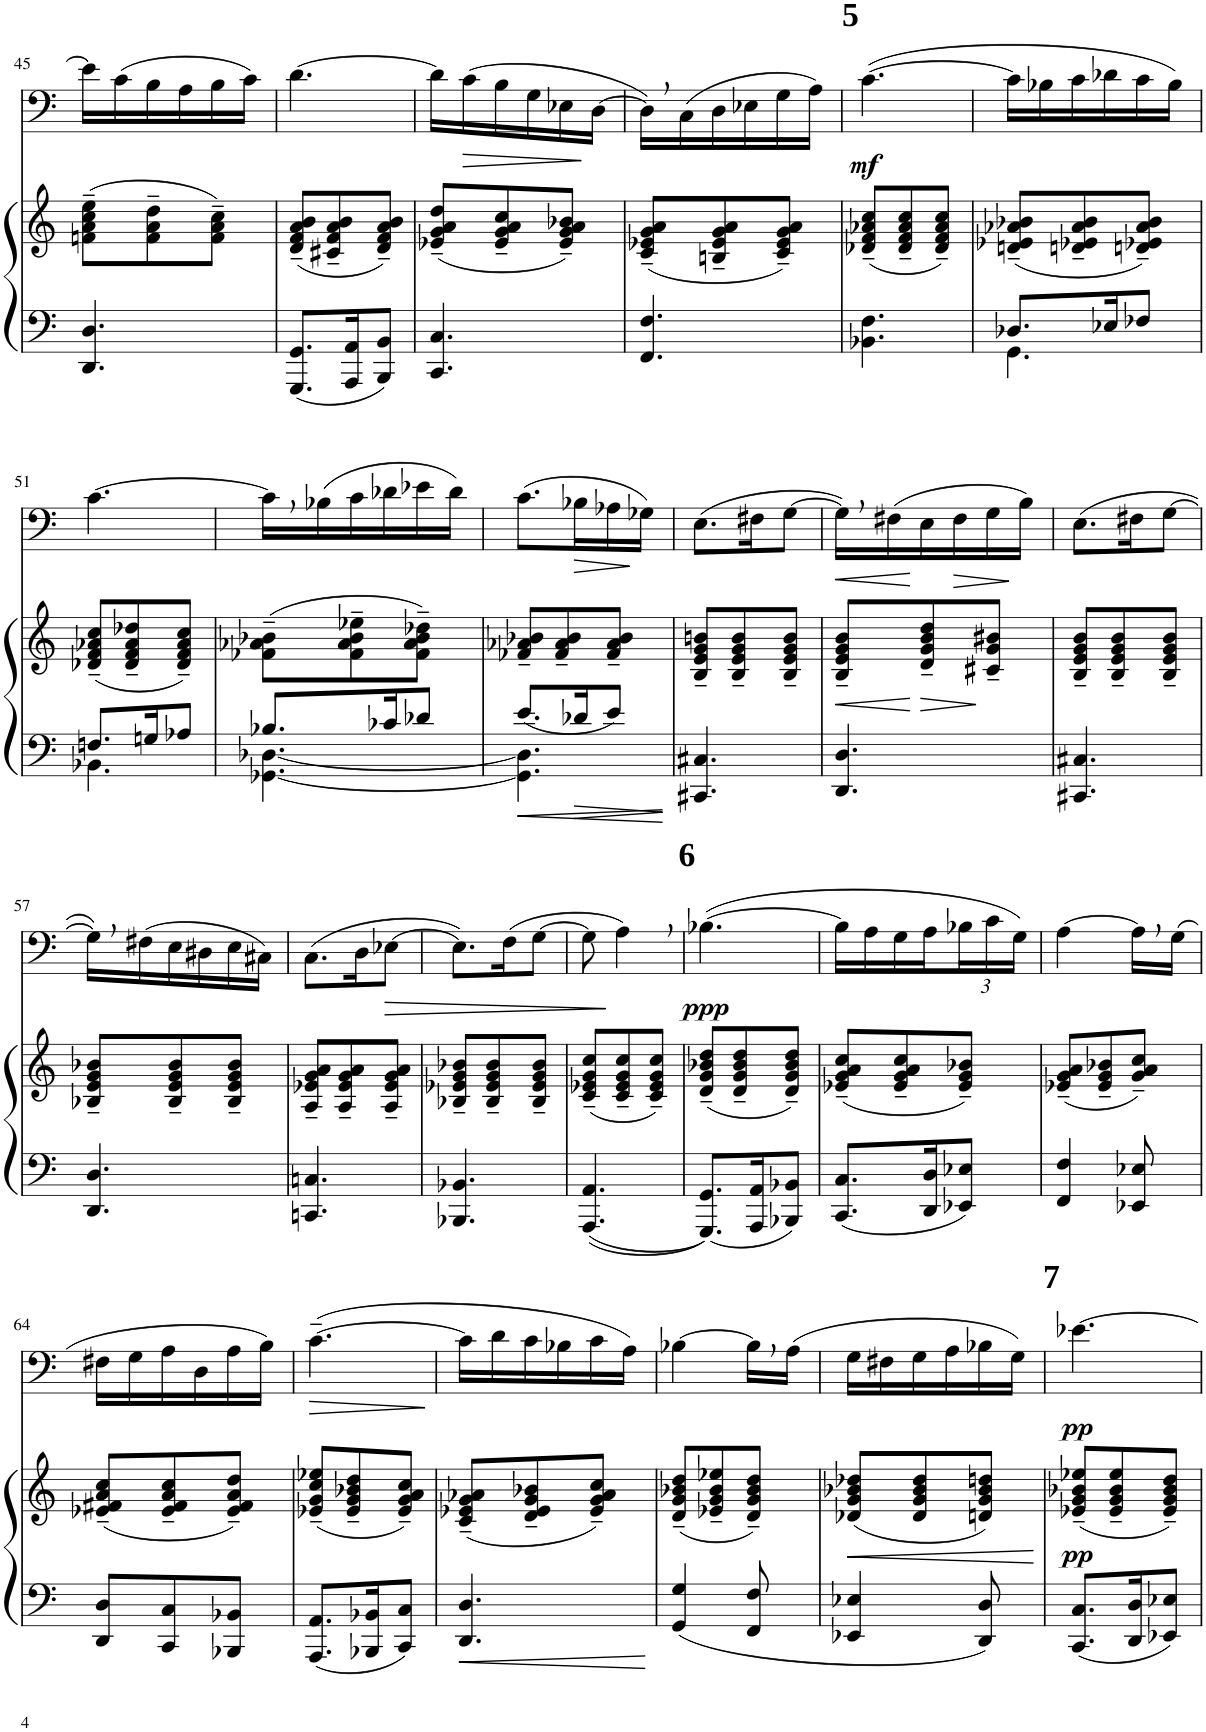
**kern	**kern	**dynam	**kern	**dynam
*part2	*part2	*part2	*part1	*part1
*staff3	*staff2	*staff2/3	*staff1	*staff1
*I"Piano	*	*	*I"Alto Saxophone	*
*I'Pno	*	*	*I'A Sax	*
!!LO:PB:g=z
*clefF4	*clefG2	*	*clefF4	*
*	*	*	*ITrd5c9	*
*k[]	*k[]	*	*k[]	*
*M3/8	*M3/8	*	*M3/8	*
=45	=45	=45	=45	=45
4.DD/ 4.D/	(8fn\~ 8a\~ 8cc\~ 8ee\~L	.	16e\LL]	.
.	.	.	(16c\	.
.	8f\~ 8a\~ 8dd\~	.	16B\	.
.	.	.	16A\	.
.	8f\~ 8a\~ 8cc\~J)	.	16B\	.
.	.	.	16c\JJ)	.
=46	=46	=46	=46	=46
8.GGG/ 8.GG/L	(8d/~ 8f/~ 8a/~ 8b/~L	.	[4.d\	.
.	8c#X/~ 8f/~ 8a/~ 8b/~	.	.	.
16AAA/ 16AA/K	.	.	.	.
8BBB/ 8BB/J	8d/~ 8f/~ 8a/~ 8b/~J)	.	.	.
=47	=47	=47	=47	=47
4.CC/ 4.C/	(8e-X/~ 8g/~ 8a/~ 8dd/~L	.	16d\LL]	.
!	!	!	!	!LO:HP:b
.	.	.	(16c\	>
.	8e-/~ 8g/~ 8a/~ 8cc/~	.	16B\	.
.	.	.	16G\	.
.	8e-/~ 8g/~ 8a/~ 8b-X/~J)	.	16E-X\	.
.	.	.	[16D\JJ	]
=48	=48	=48	=48	=48
4.FF/ 4.F/	(8c/~ 8e-X/~ 8g/~ 8a/~L	.	16D,\LL])	.
.	.	.	(16C\	.
.	8Bn/~ 8e-/~ 8g/~ 8a/~	.	16D\	.
.	.	.	16E-X\	.
.	8c/~ 8e-/~ 8g/~ 8a/~J)	.	16G\	.
.	.	.	16A\JJ)	.
=49	=49	=49	=49	=49
!	!	!	!LO:TX:a:B:t=5	!
!	!	!	!	!LO:DY:b
4.BB-X\ 4.F\	(8d-X/~ 8f/~ 8a-X/~ 8cc/~L	.	([4.c\	mf
.	8d-/~ 8f/~ 8a-/~ 8cc/~	.	.	.
.	8d-/~ 8f/~ 8a-/~ 8cc/~J)	.	.	.
=50	=50	=50	=50	=50
*^	*	*	*	*
8.D-X/L	4.GG\	(8dn/~ 8e-X/~ 8a-X/~ 8b-X/~L	.	16c\LL]	.
.	.	.	.	16B-X\	.
.	.	8dn/~ 8e-X/~ 8a-/~ 8b-/~	.	16c\	.
16E-X/K	.	.	.	16d-X\	.
8F-X/J	.	8dn/~ 8e-X/~ 8a-/~ 8b-/~J)	.	16c\	.
.	.	.	.	16B-\JJ)	.
!!LO:LB:g=z
=51	=51	=51	=51	=51	=51
8.Fn/L	4.BB-X\	(8d-X/~ 8f/~ 8a-X/~ 8cc/~L	.	[4.c\	.
.	.	8d-/~ 8f/~ 8a-/~ 8dd-X/~	.	.	.
16Gn/K	.	.	.	.	.
8A-X/J	.	8d-/~ 8f/~ 8a-/~ 8cc/~J)	.	.	.
=52	=52	=52	=52	=52	=52
[4.GG-X\ [4.D-X\	8.B-X/L	(8f-X\~ 8a-X\~ 8b-X\~L	.	16c,\LL]	.
.	.	.	.	(16B-X\	.
.	.	8f-\~ 8a-\~ 8b-\~ 8ee-X\~	.	16c\	.
.	16c-X/K	.	.	16d-X\	.
.	8d-X/J	8f-\~ 8a-\~ 8b-\~ 8dd-X\~J)	.	16e-X\	.
.	.	.	.	16d-\JJ)	.
=53	=53	=53	=53	=53	=53
4.GG-\] 4.D-\]	8.e/L	8f-X/~ 8a-X/~ 8b-X/~L	.	(8.c\L	.
.	.	8f-/~ 8a-/~ 8b-/~	.	.	.
!	!	!	!LO:HP:b=2	!	!LO:HP:b
.	16d-X/K	.	>	16B-X\L	>
.	8e/J	8f-/~ 8a-/~ 8b-/~J	.	16A-X\	.
.	.	.	.	16G-X\JJ)	]
*v	*v	*	*	*	*
=54	=54	=54	=54	=54
4.CC#X/ 4.C#X/	8B/~ 8e/~ 8g/~ 8bn/~L	.	(8.E\L	.
.	8B/~ 8e/~ 8g/~ 8b/~	.	.	.
.	.	.	16F#X\K	.
.	8B/~ 8e/~ 8g/~ 8b/~J	.	[8G\J	.
=55	=55	=55	=55	=55
!	!	!LO:HP:b	!	!LO:HP:b
4.DD/ 4.D/	8B/~ 8e/~ 8g/~ 8b/~L	<	16G,\LL])	<
.	.	.	(16F#X\	.
!	!	!LO:HP:n=1:b	!	!
.	8d/~ 8g/~ 8b/~ 8dd/~	] >	16E\	[
!	!	!	!	!LO:HP:b
.	.	.	16F#\	>
.	8c#X/~ 8g/~ 8b#X/~J	[	16G\	.
.	.	.	16B\JJ)	]
=56	=56	=56	=56	=56
4.CC#X/ 4.C#X/	8B/~ 8e/~ 8g/~ 8b/~L	.	(8.E\L	.
.	8B/~ 8e/~ 8g/~ 8b/~	.	.	.
.	.	.	16F#X\K	.
.	8B/~ 8e/~ 8g/~ 8b/~J	.	[8G\J	.
!!LO:LB:g=z
=57	=57	=57	=57	=57
4.DD/ 4.D/	8B-X/~ 8e/~ 8g/~ 8b-X/~L	.	16G,\LL])	.
.	.	.	(16F#X\	.
.	8B-/~ 8e/~ 8g/~ 8b-/~	.	16E\	.
.	.	.	16D#X\	.
.	8B-/~ 8e/~ 8g/~ 8b-/~J	.	16E\	.
.	.	.	16C#X\JJ)	.
=58	=58	=58	=58	=58
4.CCn/ 4.Cn/	8A/~ 8e-X/~ 8g/~ 8a/~L	.	(8.C\L	.
.	8A/~ 8e-/~ 8g/~ 8a/~	.	.	.
.	.	.	16D\K	.
!	!	!	!	!LO:HP:b
.	8A/~ 8e-/~ 8g/~ 8a/~J	.	[8E-X\J	>
=59	=59	=59	=59	=59
4.BBB-X/ 4.BB-X/	8B-X/~ 8e-X/~ 8g/~ 8b-X/~L	.	8.E-\L])	.
.	8B-/~ 8e-/~ 8g/~ 8b-/~	.	.	.
.	.	.	(16F\K	.
.	8B-/~ 8e-/~ 8g/~ 8b-/~J	.	[8G\J	.
=60	=60	=60	=60	=60
4.AAA/ 4.AA/	(8c/~ 8e-X/~ 8g/~ 8cc/~L	.	8G\]	.
.	8c/~ 8e-/~ 8g/~ 8cc/~	.	4A,\)	]
.	8c/~ 8e-/~ 8g/~ 8cc/~J)	.	.	.
=61	=61	=61	=61	=61
!	!	!	!LO:TX:a:B:t=6	!
!	!	!	!	!LO:DY:b
8.GGG/ 8.GG/L	(8d/~ 8g/~ 8b-X/~ 8dd/~L	.	([4.B-X\	ppp
.	8d/~ 8g/~ 8b-/~ 8dd/~	.	.	.
16AAA/ 16AA/K	.	.	.	.
8BBB-X/ 8BB-X/J	8d/~ 8g/~ 8b-/~ 8dd/~J)	.	.	.
=62	=62	=62	=62	=62
8.CC/ 8.C/L	(8e-X/~ 8g/~ 8a/~ 8cc/~L	.	16B-\LL]	.
.	.	.	16A\	.
.	8e-/~ 8g/~ 8a/~ 8cc/~	.	16G\	.
16DD/ 16D/K	.	.	16A\	.
*	*	*	*Xbrackettup	*
8EE-X/ 8E-X/J	8e-/~ 8g/~ 8b-X/~J)	.	24B-X\	.
.	.	.	24c\	.
.	.	.	24G\JJ)	.
=63	=63	=63	=63	=63
4FF/ 4F/	(8e-X/~ 8g/~ 8a/~L	.	[4A\	.
.	8e-/~ 8g/~ 8b-X/~	.	.	.
8EE-X/ 8E-X/	8g/~ 8a/~ 8cc/~J)	.	16A,\LL]	.
.	.	.	(16G\JJ	.
!!LO:LB:g=z
=64	=64	=64	=64	=64
8DD/ 8D/L	(8e-X/~ 8f#X/~ 8a/~ 8cc/~L	.	16F#X\LL	.
.	.	.	16G\	.
8CC/ 8C/	8e-/~ 8f#/~ 8a/~ 8cc/~	.	16A\	.
.	.	.	16D\	.
8BBB-X/ 8BB-X/J	8e-/~ 8f#/~ 8a/~ 8dd/~J)	.	16A\	.
.	.	.	16B\JJ)	.
=65	=65	=65	=65	=65
!	!	!	!	!LO:HP:b
8.AAA/ 8.AA/L	(8e-X/~ 8g/~ 8cc/~ 8ee-X/~L	.	([4.c~\	>
.	8e-/~ 8g/~ 8b-X/~ 8dd/~	.	.	.
16BBB-X/ 16BB-X/K	.	.	.	.
8CC/ 8C/J	8e-/~ 8g/~ 8a/~ 8cc/~J)	.	.	.
.	.	.	.	]
=66	=66	=66	=66	=66
!	!	!LO:HP:b=2	!	!
4.DD/ 4.D/	(8c/~ 8e-X/~ 8g/~ 8a-X/~L	<	16c\LL]	.
.	.	.	16d\	.
.	8d/~ 8e-/~ 8g/~ 8b-X/~	.	16c\	.
.	.	.	16B-X\	.
.	8e-/~ 8g/~ 8a-/~ 8cc/~J)	.	16c\	.
.	.	.	16A\JJ)	.
.	.	]	.	.
=67	=67	=67	=67	=67
4GG/ 4G/	(8d/~ 8g/~ 8b-X/~ 8dd/~L	.	[4B-X\	.
.	8e-X/~ 8g/~ 8b-/~ 8ee-X/~	.	.	.
8FF/ 8F/	8d/~ 8g/~ 8b-/~ 8dd/~J)	.	16B-,\LL]	.
.	.	.	(16A\JJ	.
=68	=68	=68	=68	=68
4EE-X/ 4E-X/	(8d-X/ 8g/ 8b-X/ 8dd-X/L	.	16G\LL	.
.	.	.	16F#X\	.
.	8d-/ 8g/ 8b-/ 8dd-/	.	16G\	.
.	.	.	16A\	.
8DD/ 8D/	8dn/ 8g/ 8b-/ 8ddn/J)	.	16B-X\	.
.	.	.	16G\JJ)	.
.	.	[	.	.
=69	=69	=69	=69	=69
!	!	!	!LO:TX:a:B:t=7	!
!	!	!LO:DY:b	!	!LO:DY:b
8.CC/ 8.C/L	(8e-X/~ 8g/~ 8b-X/~ 8ee-X/~L	pp	[4.e-X\	pp
.	8e-/~ 8g/~ 8b-/~ 8ee-/~	.	.	.
16DD/ 16D/K	.	.	.	.
8EE-X/ 8E-X/J	8e-/~ 8g/~ 8b-/~ 8dd/~J)	.	.	.
=	=	=	=	=
*-	*-	*-	*-	*-
